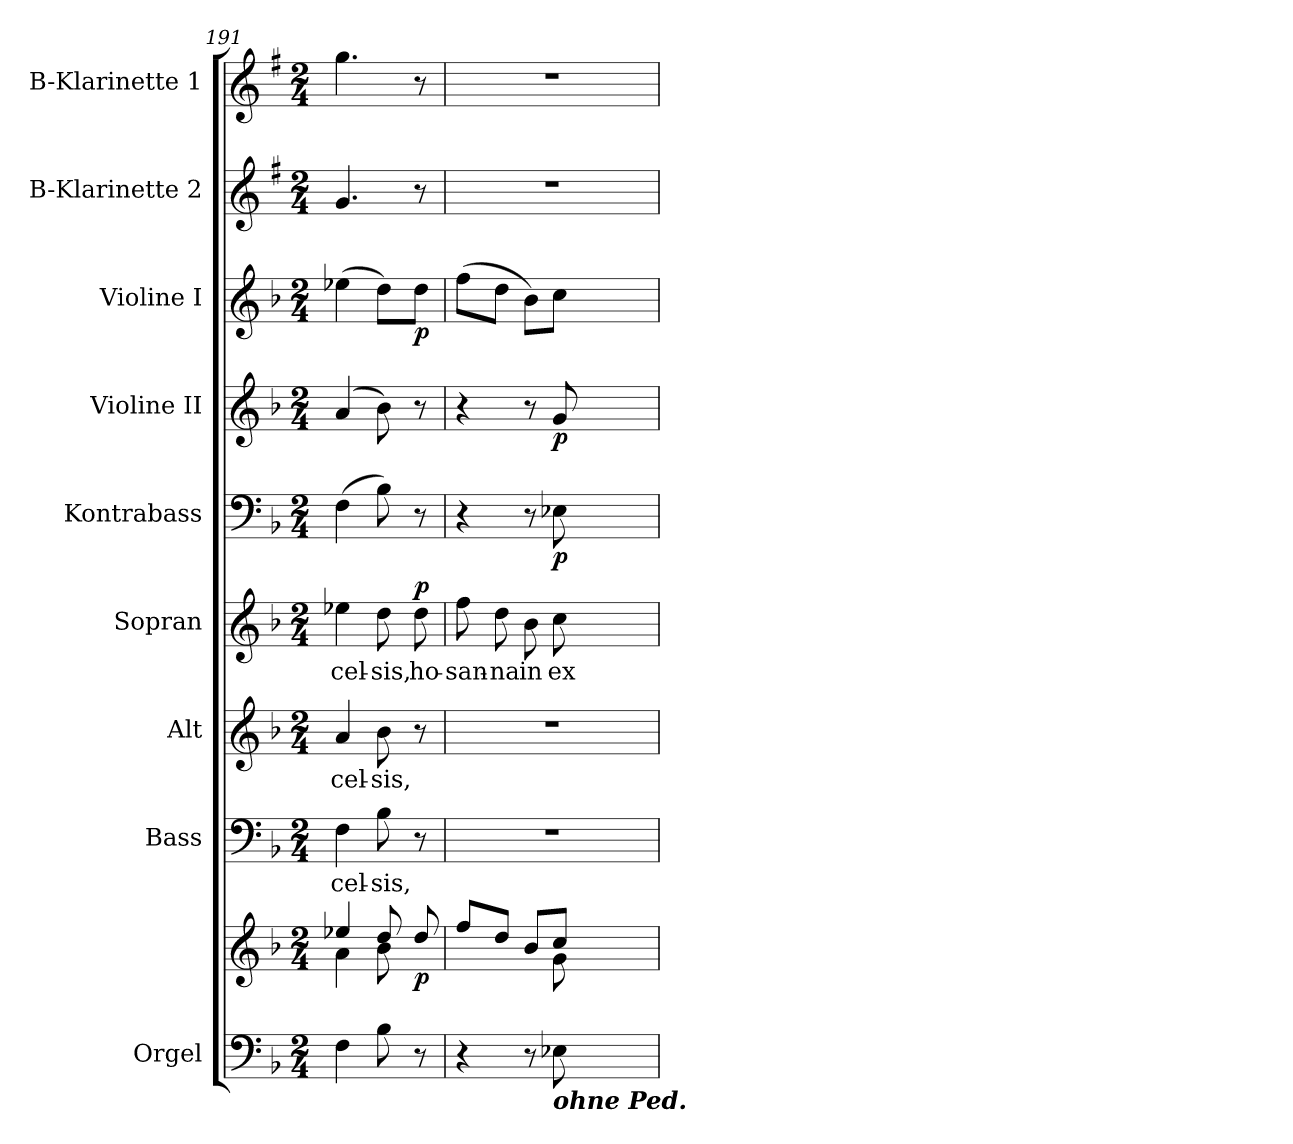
**kern	**kern	**dynam	**kern	**text	**kern	**text	**kern	**text	**dynam	**kern	**dynam	**kern	**dynam	**kern	**dynam	**kern	**kern
*part9	*part9	*part9	*part8	*part8	*part7	*part7	*part6	*part6	*part6	*part5	*part5	*part4	*part4	*part3	*part3	*part2	*part1
*staff10	*staff9	*staff9/10	*staff8	*staff8	*staff7	*staff7	*staff6	*staff6	*staff6	*staff5	*staff5	*staff4	*staff4	*staff3	*staff3	*staff2	*staff1
*I"Orgel	*	*	*I"Bass	*	*I"Alt	*	*I"Sopran	*	*	*I"Kontrabass	*	*I"Violine II	*	*I"Violine I	*	*I"B-Klarinette 2	*I"B-Klarinette 1
*I'Org.	*	*	*I'B.	*	*I'A.	*	*I'S.	*	*	*I'Kb.	*	*I'Vl. II	*	*I'Vl. I	*	*I'B Kl. 2	*I'B Kl. 1
*clefF4	*clefG2	*	*clefF4	*	*clefG2	*	*clefG2	*	*	*clefF4	*	*clefG2	*	*clefG2	*	*clefG2	*clefG2
*	*	*	*	*	*	*	*	*	*	*ITrd7c12	*	*	*	*	*	*ITrd1c2	*ITrd1c2
*k[b-]	*k[b-]	*	*k[b-]	*	*k[b-]	*	*k[b-]	*	*	*k[b-]	*	*k[b-]	*	*k[b-]	*	*k[b-]	*k[b-]
*F:	*F:	*	*F:	*	*F:	*	*F:	*	*	*F:	*	*F:	*	*F:	*	*F:	*F:
*M2/4	*M2/4	*	*M2/4	*	*M2/4	*	*M2/4	*	*	*M2/4	*	*M2/4	*	*M2/4	*	*M2/4	*M2/4
=191	=191	=191	=191	=191	=191	=191	=191	=191	=191	=191	=191	=191	=191	=191	=191	=191	=191
*	*^	*	*	*	*	*	*	*	*	*	*	*	*	*	*	*	*
!	!	!	!	!	!LO:LY:b	!	!LO:LY:b	!	!LO:LY:b	!	!	!	!	!	!	!	!	!
4F\	4ee-X/	4a\	.	4F\	-cel-	4a/	-cel-	4ee-X\	-cel-	.	(>4FF\	.	(4a/	.	(>4ee-X\	.	4.f/	4.ff\
!	!	!	!	!	!LO:LY:b	!	!LO:LY:b	!	!LO:LY:b	!	!	!	!	!	!	!	!	!
8B-\	8dd/	8b-\	.	8B-\	-sis,	8b-\	-sis,	8dd\	-sis,	.	8BB-\)	.	8b-\)	.	8dd\L)	.	.	.
!	!	!	!LO:DY:b	!	!	!	!	!	!LO:LY:b	!LO:DY:a	!	!	!	!	!	!LO:DY:b	!	!
8r	8dd/	8ryy	p	8r	.	8r	.	8dd\	ho-	p	8r	.	8r	.	8dd\J	p	8r	8r
=192	=192	=192	=192	=192	=192	=192	=192	=192	=192	=192	=192	=192	=192	=192	=192	=192	=192	=192
!	!	!	!	!	!	!	!	!	!LO:LY:b	!	!	!	!	!	!	!	!	!
4r	8ff/L	4.ryy	.	2r	.	2r	.	8ff\	-san-	.	4r	.	4r	.	(>8ff\L	.	2r	2r
!	!	!	!	!	!	!	!	!	!LO:LY:b	!	!	!	!	!	!	!	!	!
.	8dd/J	.	.	.	.	.	.	8dd\	-na	.	.	.	.	.	8dd\J	.	.	.
!	!	!	!	!	!	!	!	!	!LO:LY:b	!	!	!	!	!	!	!	!	!
8r	8b-/L	.	.	.	.	.	.	8b-\	in	.	8r	.	8r	.	8b-\L)	.	.	.
!LO:TX:b:Bi:t=ohne Ped.	!	!	!	!	!	!	!	!	!	!	!	!	!	!	!	!	!	!
!	!	!	!	!	!	!	!	!	!LO:LY:b	!	!	!LO:DY:b	!	!LO:DY:b	!	!	!	!
8E-X\	8cc/J	8g\	.	.	.	.	.	8cc\	ex-	.	8EE-X\	p	8g/	p	8cc\J	.	.	.
*	*v	*v	*	*	*	*	*	*	*	*	*	*	*	*	*	*	*	*
=	=	=	=	=	=	=	=	=	=	=	=	=	=	=	=	=	=
*-	*-	*-	*-	*-	*-	*-	*-	*-	*-	*-	*-	*-	*-	*-	*-	*-	*-
